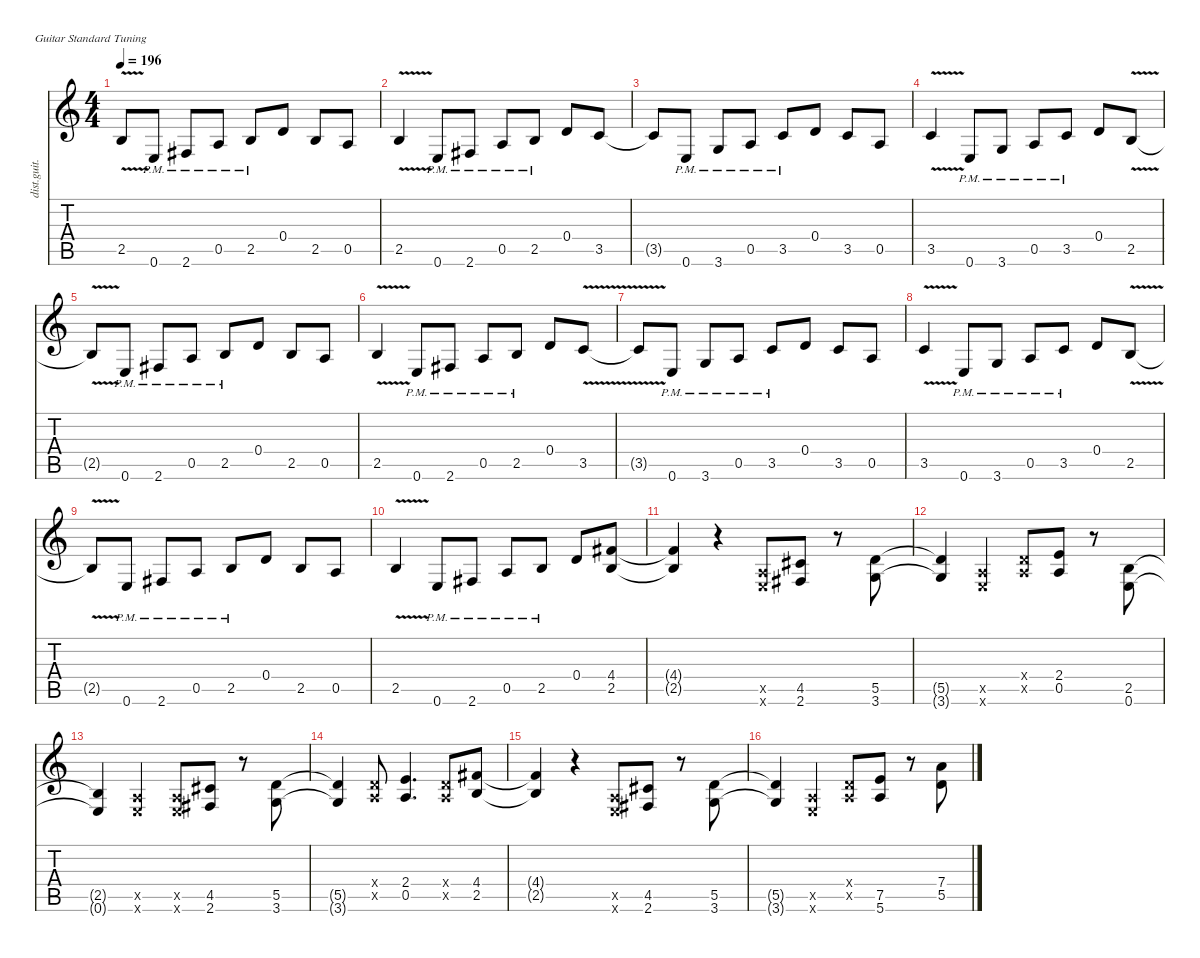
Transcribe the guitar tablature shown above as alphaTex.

\defaultSystemsLayout 4
\hideDynamics
\bracketExtendMode nobrackets
\track ("Mustaine" "dist.guit.") {instrument distortionguitar}
\staff {score tabs}
\tuning (E4 B3 G3 D3 A2 E2)
\ts (4 4)
\tempo 196
\clef g2
\ks c
2.5{v t}.8{dy f beam Up} 0.6{pm}.8{beam Up} 2.6{pm acc #}.8{beam Up} 0.5{pm}.8{beam Up} 2.5{pm}.8{beam Up} 0.4.8{beam Up} 2.5.8{beam Up} 0.5.8{beam Up} |
2.5{v}.4{beam Up} 0.6{pm}.8{beam Up} 2.6{pm acc #}.8{beam Up} 0.5{pm}.8{beam Up} 2.5{pm}.8{beam Up} 0.4.8{beam Up} 3.5.8{beam Up} |
3.5{t}.8{beam Up} 0.6{pm}.8{beam Up} 3.6{pm}.8{beam Up} 0.5{pm}.8{beam Up} 3.5{pm}.8{beam Up} 0.4.8{beam Up} 3.5.8{beam Up} 0.5.8{beam Up} |
3.5{v}.4{beam Up} 0.6{pm}.8{beam Up} 3.6{pm}.8{beam Up} 0.5{pm}.8{beam Up} 3.5{pm}.8{beam Up} 0.4.8{beam Up} 2.5{v}.8{beam Up} |
2.5{v t}.8{beam Up} 0.6{pm}.8{beam Up} 2.6{pm acc #}.8{beam Up} 0.5{pm}.8{beam Up} 2.5{pm}.8{beam Up} 0.4.8{beam Up} 2.5.8{beam Up} 0.5.8{beam Up} |
2.5{v}.4{beam Up} 0.6{pm}.8{beam Up} 2.6{pm acc #}.8{beam Up} 0.5{pm}.8{beam Up} 2.5{pm}.8{beam Up} 0.4.8{beam Up} 3.5{v}.8{beam Up} |
3.5{v t}.8{beam Up} 0.6{pm}.8{beam Up} 3.6{pm}.8{beam Up} 0.5{pm}.8{beam Up} 3.5{pm}.8{beam Up} 0.4.8{beam Up} 3.5.8{beam Up} 0.5.8{beam Up} |
3.5{v}.4{beam Up} 0.6{pm}.8{beam Up} 3.6{pm}.8{beam Up} 0.5{pm}.8{beam Up} 3.5{pm}.8{beam Up} 0.4.8{beam Up} 2.5{v}.8{beam Up} |
2.5{v t}.8{beam Up} 0.6{pm}.8{beam Up} 2.6{pm acc #}.8{beam Up} 0.5{pm}.8{beam Up} 2.5{pm}.8{beam Up} 0.4.8{beam Up} 2.5.8{beam Up} 0.5.8{beam Up} |
2.5{v}.4{beam Up} 0.6{pm}.8{beam Up} 2.6{pm acc #}.8{beam Up} 0.5{pm}.8{beam Up} 2.5{pm}.8{beam Up} 0.4.8{beam Up} (4.4{acc #} 2.5).8{beam Up} |
(4.4{t acc #} 2.5{t}).4{beam Up} r.4{beam Down} (0.5{x} 0.6{x}).8{beam Up} (4.5{acc #} 2.6{acc #}).8{beam Up} r.8{beam Down} (5.5 3.6).8{beam Up} |
(5.5{t} 3.6{t}).4{beam Up} (0.5{x} 0.6{x}).4{beam Up} (0.4{x} 0.5{x}).8{beam Up} (2.4 0.5).8{beam Up} r.8{beam Down} (2.5 0.6).8{beam Up} |
(2.5{t} 0.6{t}).4{beam Up} (0.5{x} 0.6{x}).4{beam Up} (0.5{x} 0.6{x}).8{beam Up} (4.5{acc #} 2.6{acc #}).8{beam Up} r.8{beam Down} (5.5 3.6).8{beam Up} |
(5.5{t} 3.6{t}).4{beam Up} (0.4{x} 0.5{x}).8{beam Up} (2.4 0.5).4{d beam Up} (0.4{x} 0.5{x}).8{beam Up} (4.4{acc #} 2.5).8{beam Up} |
(4.4{t acc #} 2.5{t}).4{beam Up} r.4{beam Down} (0.5{x} 0.6{x}).8{beam Up} (4.5{acc #} 2.6{acc #}).8{beam Up} r.8{beam Down} (5.5 3.6).8{beam Up} |
(5.5{t} 3.6{t}).4{beam Up} (0.5{x} 0.6{x}).4{beam Up} (0.4{x} 0.5{x}).8{beam Up} (7.5 5.6).8{beam Up} r.8{beam Down} (7.4 5.5).8{beam Up}
